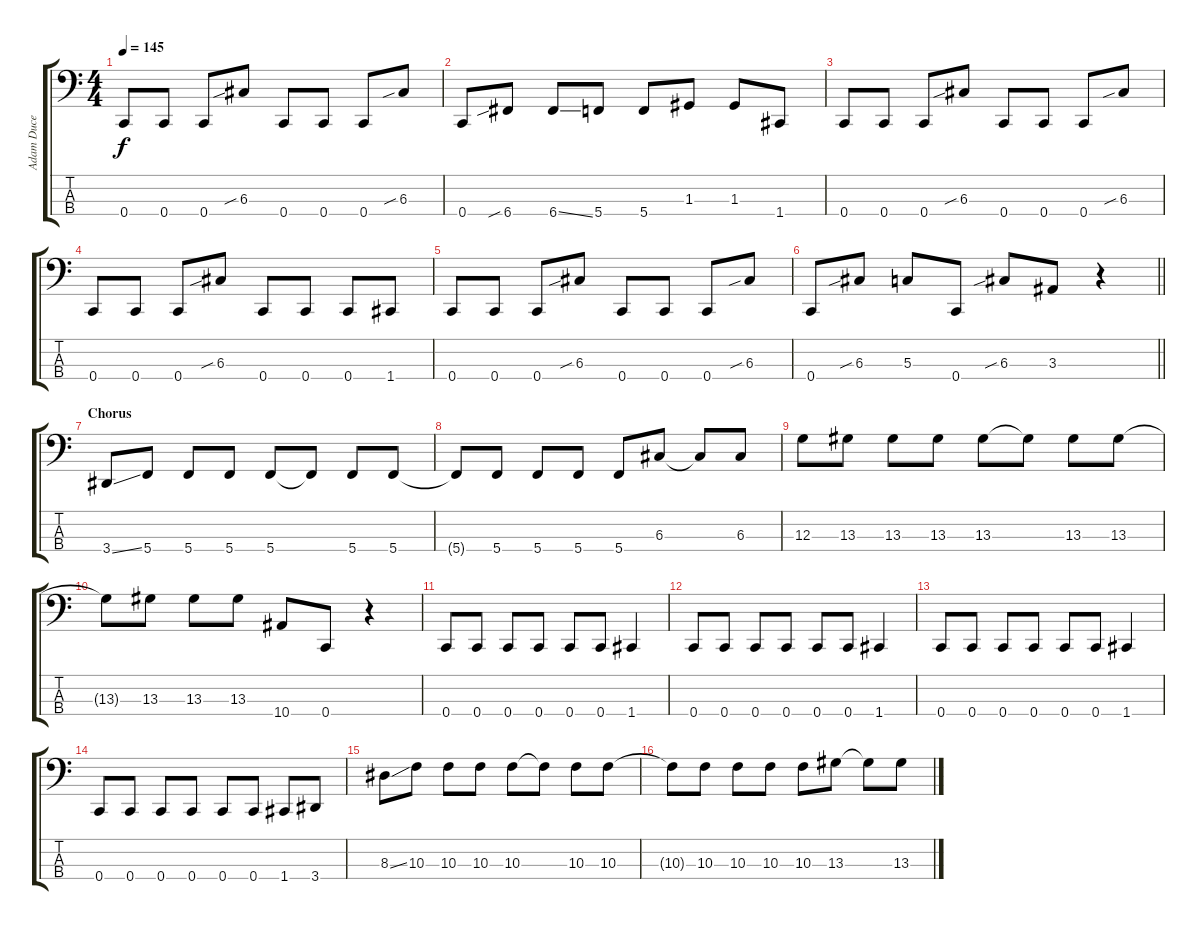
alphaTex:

\track ("Adam Duce" "Adam Duce") {instrument electricbassfinger}
\staff {score tabs}
\tuning (F2 C2 G1 C1) {hide}
\ts (4 4)
\tempo 145
\clef f4
\ks c
0.4.8{dy f} 0.4.8 0.4.8 6.3{sib}.8 0.4.8 0.4.8 0.4.8 6.3{sib}.8 |
0.4.8 6.4{sib}.8 6.4{ss}.8 5.4.8 5.4.8 1.3.8 1.3.8 1.4.8 |
0.4.8 0.4.8 0.4.8 6.3{sib}.8 0.4.8 0.4.8 0.4.8 6.3{sib}.8 |
0.4.8 0.4.8 0.4.8 6.3{sib}.8 0.4.8 0.4.8 0.4.8 1.4.8 |
0.4.8 0.4.8 0.4.8 6.3{sib}.8 0.4.8 0.4.8 0.4.8 6.3{sib}.8 |
\barLineRight lightlight
0.4.8 6.3{sib}.8 5.3.8 0.4.8 6.3{sib}.8 3.3.8 r.4 |
\section ("" "Chorus")
3.4{ss}.8 5.4.8 5.4.8 5.4.8 5.4.8 5.4{t}.8 5.4.8 5.4.8 |
5.4{t}.8 5.4.8 5.4.8 5.4.8 5.4.8 6.3.8 6.3{t}.8 6.3.8 |
12.3.8 13.3.8 13.3.8 13.3.8 13.3.8 13.3{t}.8 13.3.8 13.3.8 |
13.3{t}.8 13.3.8 13.3.8 13.3.8 10.4.8 0.4.8 r.4 |
0.4.8 0.4.8 0.4.8 0.4.8 0.4.8 0.4.8 1.4.4 |
0.4.8 0.4.8 0.4.8 0.4.8 0.4.8 0.4.8 1.4.4 |
0.4.8 0.4.8 0.4.8 0.4.8 0.4.8 0.4.8 1.4.4 |
0.4.8 0.4.8 0.4.8 0.4.8 0.4.8 0.4.8 1.4.8 3.4.8 |
8.3{ss}.8 10.3.8 10.3.8 10.3.8 10.3.8 10.3{t}.8 10.3.8 10.3.8 |
10.3{t}.8 10.3.8 10.3.8 10.3.8 10.3.8 13.3.8 13.3{t}.8 13.3.8
